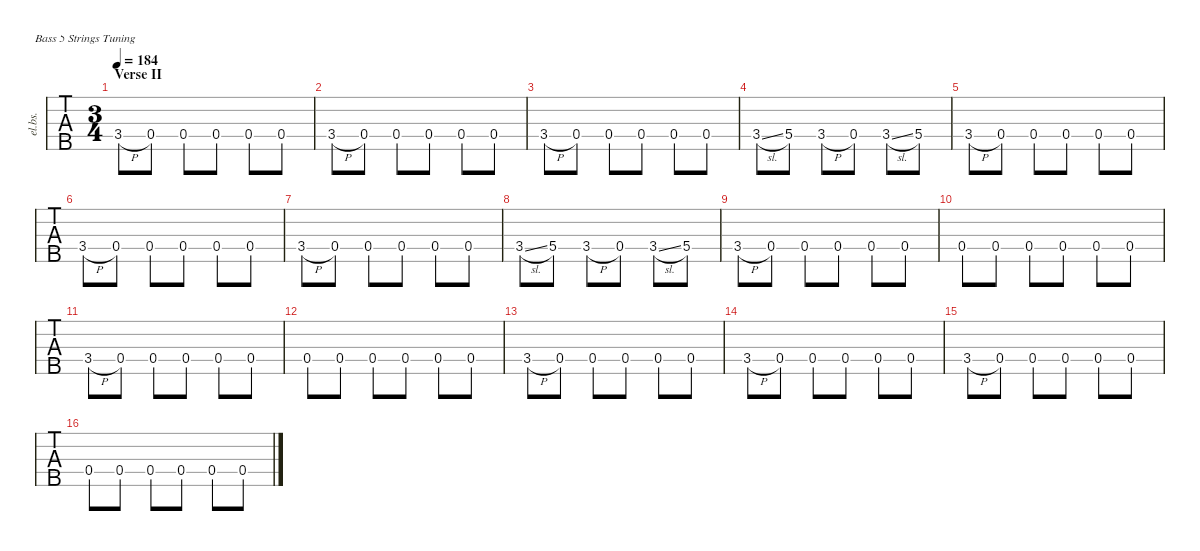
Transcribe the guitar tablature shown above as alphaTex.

\defaultSystemsLayout 4
\hideDynamics
\bracketExtendMode nobrackets
\otherSystemsTrackNameOrientation horizontal
\track ("Bass" "el.bs.") {defaultSystemsLayout 4 multiBarRest instrument electricbassfinger}
\staff {tabs}
\tuning (G2 D2 A1 E1 B0)
\ts (3 4)
\section ("" "Verse II")
\tempo 184
\clef f4
\ks c
3.4{h}.8{dy f} 0.4.8 0.4.8 0.4.8 0.4.8 0.4.8 |
3.4{h}.8 0.4.8 0.4.8 0.4.8 0.4.8 0.4.8 |
3.4{h}.8 0.4.8 0.4.8 0.4.8 0.4.8 0.4.8 |
3.4{sl}.8 5.4.8 3.4{h}.8 0.4.8 3.4{sl}.8 5.4.8 |
3.4{h}.8 0.4.8 0.4.8 0.4.8 0.4.8 0.4.8 |
3.4{h}.8 0.4.8 0.4.8 0.4.8 0.4.8 0.4.8 |
3.4{h}.8 0.4.8 0.4.8 0.4.8 0.4.8 0.4.8 |
3.4{sl}.8 5.4.8 3.4{h}.8 0.4.8 3.4{sl}.8 5.4.8 |
3.4{h}.8 0.4.8 0.4.8 0.4.8 0.4.8 0.4.8 |
0.4.8 0.4.8 0.4.8 0.4.8 0.4.8 0.4.8 |
3.4{h}.8 0.4.8 0.4.8 0.4.8 0.4.8 0.4.8 |
0.4.8 0.4.8 0.4.8 0.4.8 0.4.8 0.4.8 |
3.4{h}.8 0.4.8 0.4.8 0.4.8 0.4.8 0.4.8 |
3.4{h}.8 0.4.8 0.4.8 0.4.8 0.4.8 0.4.8 |
3.4{h}.8 0.4.8 0.4.8 0.4.8 0.4.8 0.4.8 |
0.4.8 0.4.8 0.4.8 0.4.8 0.4.8 0.4.8
